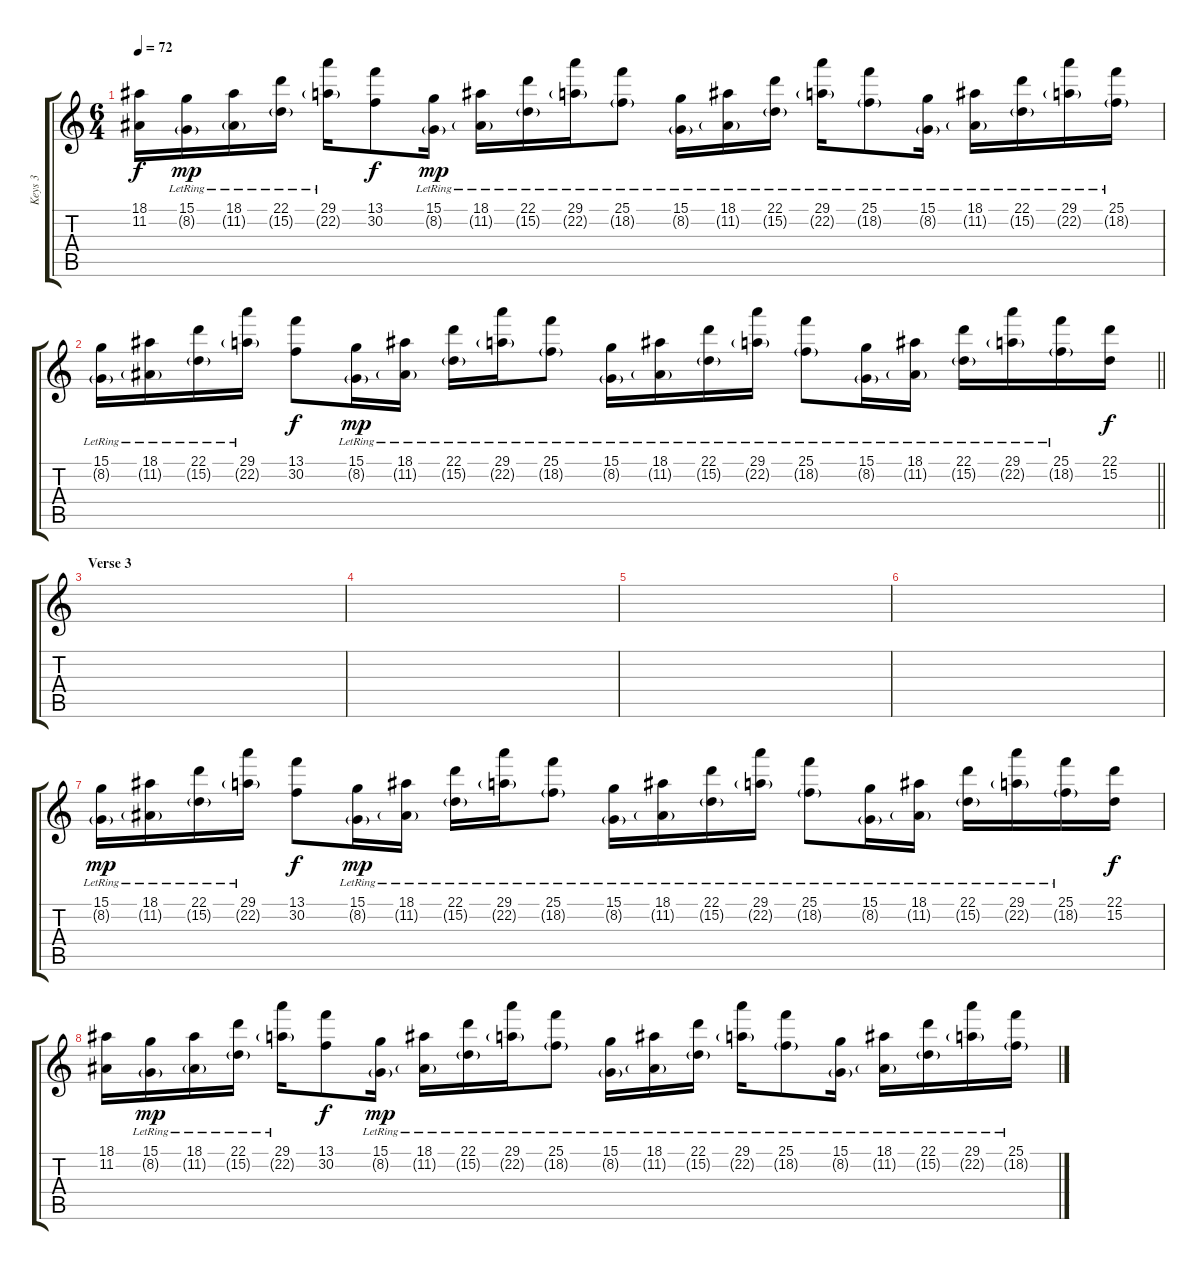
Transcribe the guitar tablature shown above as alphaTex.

\track ("Keys 3" "Keys 3") {instrument electricpiano1}
\staff {score tabs}
\tuning (E4 B3 G3 D3 A2 E2) {hide}
\ts (6 4)
\tempo 72
\clef g2
\ks c
(18.1 11.2).16{dy f} (15.1{lr} 8.2{g lr}).16{dy mp} (18.1{lr} 11.2{g lr}).16 (22.1{lr} 15.2{g lr}).16 (29.1{lr} 22.2{g lr}).16 (13.1 30.2).8{dy f} (15.1{lr} 8.2{g lr}).16{dy mp} (18.1{lr} 11.2{g lr}).16 (22.1{lr} 15.2{g lr}).16 (29.1{lr} 22.2{g lr}).16 (25.1{lr} 18.2{g lr}).8 (15.1{lr} 8.2{g lr}).16 (18.1{lr} 11.2{g lr}).16 (22.1{lr} 15.2{g lr}).16 (29.1{lr} 22.2{g lr}).16 (25.1{lr} 18.2{g lr}).8 (15.1{lr} 8.2{g lr}).16 (18.1{lr} 11.2{g lr}).16 (22.1{lr} 15.2{g lr}).16 (29.1{lr} 22.2{g lr}).16 (25.1{lr} 18.2{g lr}).16 |
\barLineRight lightlight
(15.1{lr} 8.2{g lr}).16 (18.1{lr} 11.2{g lr}).16 (22.1{lr} 15.2{g lr}).16 (29.1{lr} 22.2{g lr}).16 (13.1 30.2).8{dy f} (15.1{lr} 8.2{g lr}).16{dy mp} (18.1{lr} 11.2{g lr}).16 (22.1{lr} 15.2{g lr}).16 (29.1{lr} 22.2{g lr}).16 (25.1{lr} 18.2{g lr}).8 (15.1{lr} 8.2{g lr}).16 (18.1{lr} 11.2{g lr}).16 (22.1{lr} 15.2{g lr}).16 (29.1{lr} 22.2{g lr}).16 (25.1{lr} 18.2{g lr}).8 (15.1{lr} 8.2{g lr}).16 (18.1{lr} 11.2{g lr}).16 (22.1{lr} 15.2{g lr}).16 (29.1{lr} 22.2{g lr}).16 (25.1{lr} 18.2{g lr}).16 (22.1 15.2).16{dy f} |
\section ("" "Verse 3")
|
|
|
|
(15.1{lr} 8.2{g lr}).16{dy mp} (18.1{lr} 11.2{g lr}).16 (22.1{lr} 15.2{g lr}).16 (29.1{lr} 22.2{g lr}).16 (13.1 30.2).8{dy f} (15.1{lr} 8.2{g lr}).16{dy mp} (18.1{lr} 11.2{g lr}).16 (22.1{lr} 15.2{g lr}).16 (29.1{lr} 22.2{g lr}).16 (25.1{lr} 18.2{g lr}).8 (15.1{lr} 8.2{g lr}).16 (18.1{lr} 11.2{g lr}).16 (22.1{lr} 15.2{g lr}).16 (29.1{lr} 22.2{g lr}).16 (25.1{lr} 18.2{g lr}).8 (15.1{lr} 8.2{g lr}).16 (18.1{lr} 11.2{g lr}).16 (22.1{lr} 15.2{g lr}).16 (29.1{lr} 22.2{g lr}).16 (25.1{lr} 18.2{g lr}).16 (22.1 15.2).16{dy f} |
(18.1 11.2).16 (15.1{lr} 8.2{g lr}).16{dy mp} (18.1{lr} 11.2{g lr}).16 (22.1{lr} 15.2{g lr}).16 (29.1{lr} 22.2{g lr}).16 (13.1 30.2).8{dy f} (15.1{lr} 8.2{g lr}).16{dy mp} (18.1{lr} 11.2{g lr}).16 (22.1{lr} 15.2{g lr}).16 (29.1{lr} 22.2{g lr}).16 (25.1{lr} 18.2{g lr}).8 (15.1{lr} 8.2{g lr}).16 (18.1{lr} 11.2{g lr}).16 (22.1{lr} 15.2{g lr}).16 (29.1{lr} 22.2{g lr}).16 (25.1{lr} 18.2{g lr}).8 (15.1{lr} 8.2{g lr}).16 (18.1{lr} 11.2{g lr}).16 (22.1{lr} 15.2{g lr}).16 (29.1{lr} 22.2{g lr}).16 (25.1{lr} 18.2{g lr}).16
